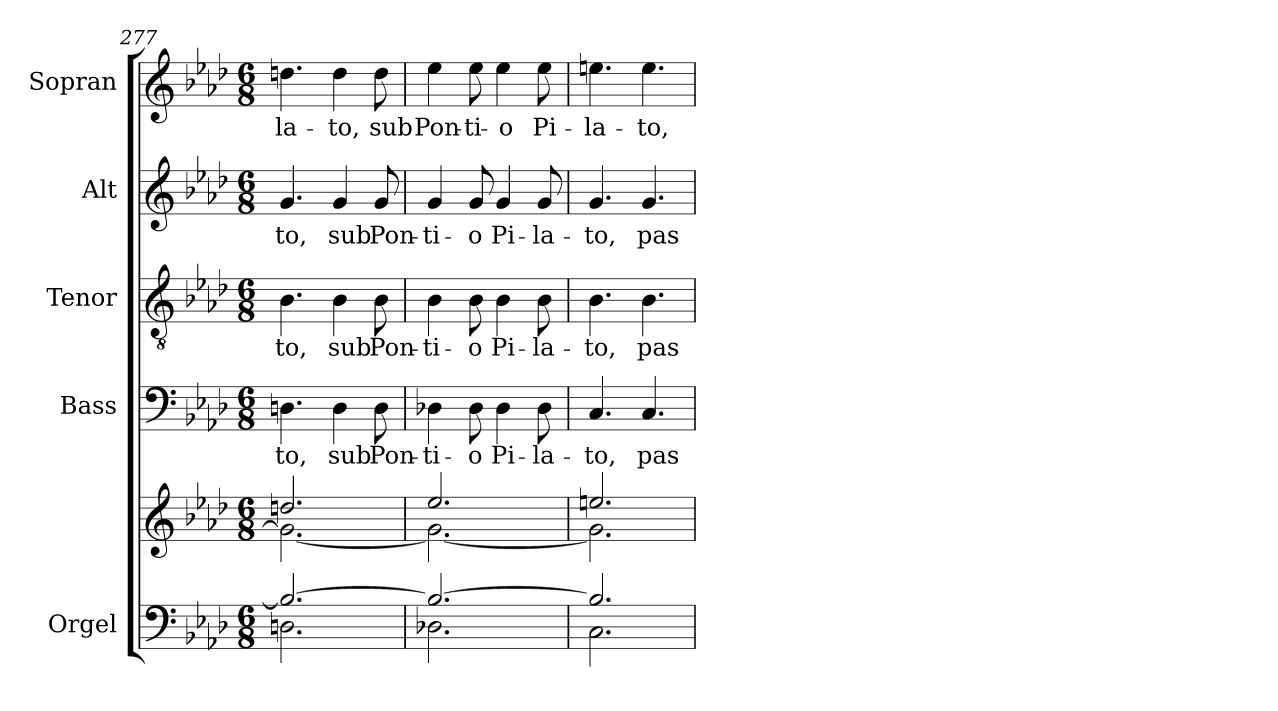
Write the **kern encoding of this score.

**kern	**kern	**kern	**text	**kern	**text	**kern	**text	**kern	**text
*part5	*part5	*part4	*part4	*part3	*part3	*part2	*part2	*part1	*part1
*staff6	*staff5	*staff4	*staff4	*staff3	*staff3	*staff2	*staff2	*staff1	*staff1
*I"Orgel	*	*I"Bass	*	*I"Tenor	*	*I"Alt	*	*I"Sopran	*
*I'Org.	*	*I'B.	*	*I'T.	*	*I'A.	*	*I'S.	*
*clefF4	*clefG2	*clefF4	*	*clefGv2	*	*clefG2	*	*clefG2	*
*k[b-e-a-d-]	*k[b-e-a-d-]	*k[b-e-a-d-]	*	*k[b-e-a-d-]	*	*k[b-e-a-d-]	*	*k[b-e-a-d-]	*
*A-:	*A-:	*A-:	*	*A-:	*	*A-:	*	*A-:	*
*M6/8	*M6/8	*M6/8	*	*M6/8	*	*M6/8	*	*M6/8	*
=277	=277	=277	=277	=277	=277	=277	=277	=277	=277
*^	*^	*	*	*	*	*	*	*	*
!	!	!	!	!	!LO:LY:b	!	!LO:LY:b	!	!LO:LY:b	!	!LO:LY:b
2.B-/_	2.Dn\	2.ddn/	2.g\_	4.Dn\	-to,	4.B-\	-to,	4.g/	-to,	4.ddn\	-la-
!	!	!	!	!	!LO:LY:b	!	!LO:LY:b	!	!LO:LY:b	!	!LO:LY:b
.	.	.	.	4D\	sub	4B-\	sub	4g/	sub	4dd\	-to,
!	!	!	!	!	!LO:LY:b	!	!LO:LY:b	!	!LO:LY:b	!	!LO:LY:b
.	.	.	.	8D\	Pon-	8B-\	Pon-	8g/	Pon-	8dd\	sub
=278	=278	=278	=278	=278	=278	=278	=278	=278	=278	=278	=278
!	!	!	!	!	!LO:LY:b	!	!LO:LY:b	!	!LO:LY:b	!	!LO:LY:b
2.B-/_	2.D-X\	2.ee-/	2.g\_	4D-X\	-ti-	4B-\	-ti-	4g/	-ti-	4ee-\	Pon-
!	!	!	!	!	!LO:LY:b	!	!LO:LY:b	!	!LO:LY:b	!	!LO:LY:b
.	.	.	.	8D-\	-o	8B-\	-o	8g/	-o	8ee-\	-ti-
!	!	!	!	!	!LO:LY:b	!	!LO:LY:b	!	!LO:LY:b	!	!LO:LY:b
.	.	.	.	4D-\	Pi-	4B-\	Pi-	4g/	Pi-	4ee-\	-o
!	!	!	!	!	!LO:LY:b	!	!LO:LY:b	!	!LO:LY:b	!	!LO:LY:b
.	.	.	.	8D-\	-la-	8B-\	-la-	8g/	-la-	8ee-\	Pi-
=279	=279	=279	=279	=279	=279	=279	=279	=279	=279	=279	=279
!	!	!	!	!	!LO:LY:b	!	!LO:LY:b	!	!LO:LY:b	!	!LO:LY:b
2.B-/]	2.C\	2.een/	2.g\]	4.C/	-to,	4.B-\	-to,	4.g/	-to,	4.een\	-la-
!	!	!	!	!	!LO:LY:b	!	!LO:LY:b	!	!LO:LY:b	!	!LO:LY:b
.	.	.	.	4.C/	pas-	4.B-\	pas-	4.g/	pas-	4.ee\	-to,
*v	*v	*	*	*	*	*	*	*	*	*	*
*	*v	*v	*	*	*	*	*	*	*	*
=	=	=	=	=	=	=	=	=	=
*-	*-	*-	*-	*-	*-	*-	*-	*-	*-
